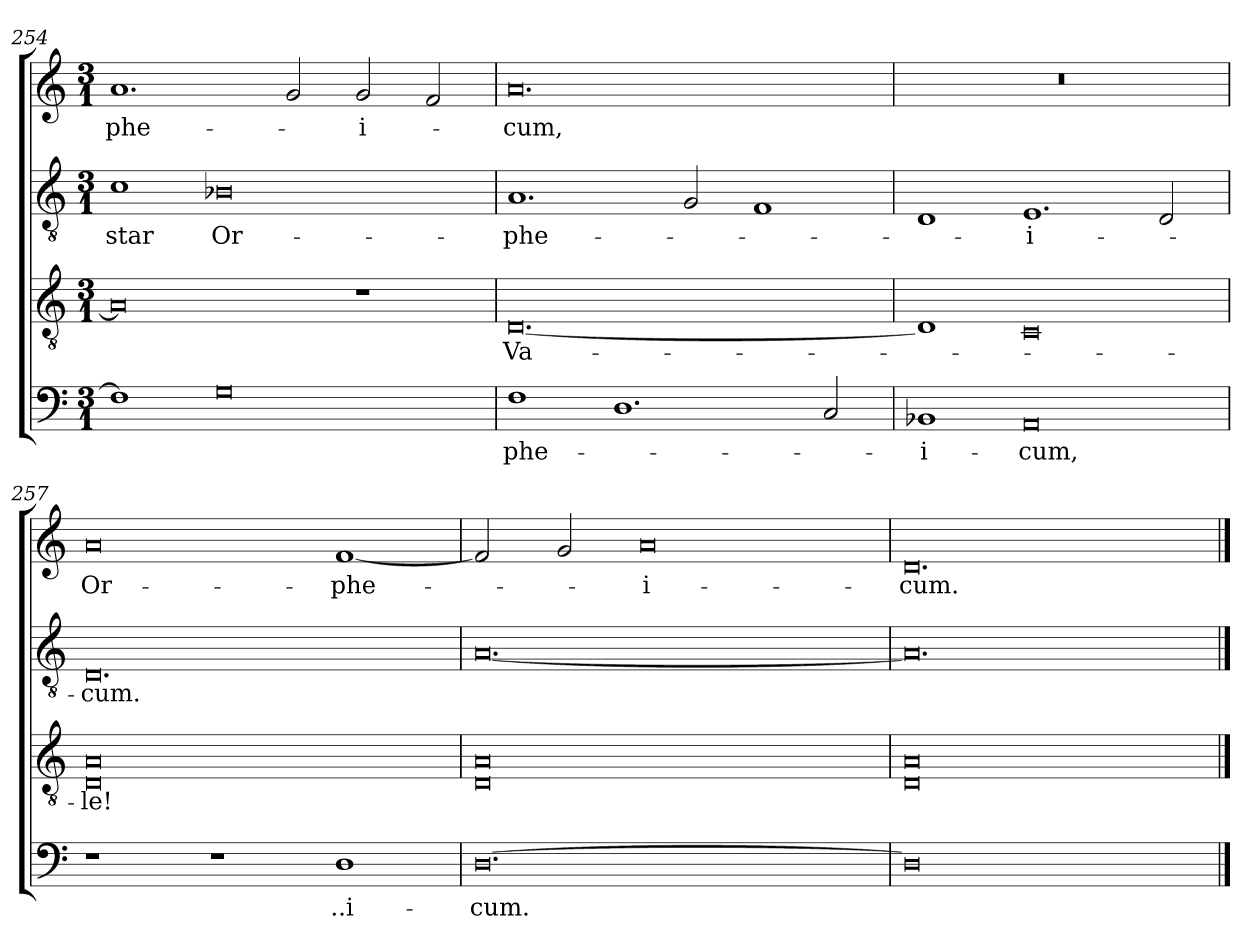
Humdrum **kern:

**kern	**text	**kern	**text	**kern	**text	**kern	**text
*part4	*part4	*part3	*part3	*part2	*part2	*part1	*part1
*staff4	*staff4	*staff3	*staff3	*staff2	*staff2	*staff1	*staff1
*clefF4	*	*clefGv2	*	*clefGv2	*	*clefG2	*
*M3/1	*	*M3/1	*	*M3/1	*	*M3/1	*
=254	=254	=254	=254	=254	=254	=254	=254
!	!	!	!	!	!LO:LY:b	!	!LO:LY:b
1F]	.	0A]	.	1c	-star	1.a	-phe-
!	!	!	!	!	!LO:LY:b	!	!
0G	.	.	.	0B-X	Or-	.	.
.	.	.	.	.	.	2g/	.
!	!	!	!	!	!	!	!LO:LY:b
.	.	1r	.	.	.	2g/	-i-
.	.	.	.	.	.	2f/	.
=255	=255	=255	=255	=255	=255	=255	=255
!	!LO:LY:b	!	!LO:LY:b	!	!LO:LY:b	!	!LO:LY:b
1F	-phe-	[0.D	Va-	1.A	-phe-	0.a	-cum,
1.D	.	.	.	.	.	.	.
.	.	.	.	2G/	.	.	.
.	.	.	.	1F	.	.	.
2C/	.	.	.	.	.	.	.
!!LO:LB:g=z
=256	=256	=256	=256	=256	=256	=256	=256
!	!LO:LY:b	!	!	!	!	!	!
1BB-X	-i-	1D]	.	1D	.	0.r	.
!	!LO:LY:b	!	!	!	!LO:LY:b	!	!
0AA	-cum,	0C	.	1.E	-i-	.	.
.	.	.	.	2D/	.	.	.
=257	=257	=257	=257	=257	=257	=257	=257
!	!	!	!LO:LY:b	!	!LO:LY:b	!	!LO:LY:b
1r	.	0D 0A	-le!	0.D	-cum.	0a	Or-
1r	.	.	.	.	.	.	.
!	!LO:LY:b	!	!	!	!	!	!LO:LY:b
1D	..i-	1ryy	.	.	.	[1f	-phe-
=258	=258	=258	=258	=258	=258	=258	=258
!	!LO:LY:b	!	!	!	!	!	!
[0.D	-cum.	0D 0A	.	[0.A	.	2f/]	.
.	.	.	.	.	.	2g/	.
!	!	!	!	!	!	!	!LO:LY:b
.	.	.	.	.	.	0a	-i-
.	.	1ryy	.	.	.	.	.
=259	=259	=259	=259	=259	=259	=259	=259
!	!	!	!	!	!	!	!LO:LY:b
0D]	.	0D 0A	.	0.A]	.	0.d	-cum.
1ryy	.	1ryy	.	.	.	.	.
==	==	==	==	==	==	==	==
*-	*-	*-	*-	*-	*-	*-	*-
